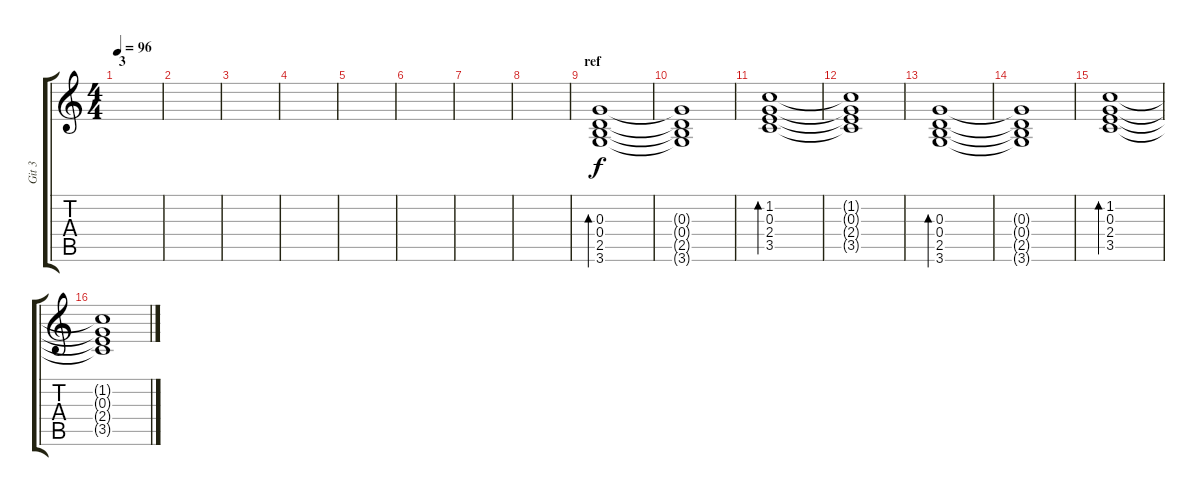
\track ("Git 3" "Git 3") {instrument overdrivenguitar}
\staff {score tabs}
\tuning (E4 B3 G3 D3 A2 E2) {hide}
\ts (4 4)
\section ("" "3")
\tempo 96
\clef g2
\ks c
|
|
|
|
|
|
|
|
\section ("" "ref")
(0.3 0.4 2.5 3.6).1{bd 60} |
(0.3{t} 0.4{t} 2.5{t} 3.6{t}).1 |
(1.2 0.3 2.4 3.5).1{bd 60} |
(1.2{t} 0.3{t} 2.4{t} 3.5{t}).1 |
(0.3 0.4 2.5 3.6).1{bd 60} |
(0.3{t} 0.4{t} 2.5{t} 3.6{t}).1 |
(1.2 0.3 2.4 3.5).1{bd 60} |
(1.2{t} 0.3{t} 2.4{t} 3.5{t}).1
